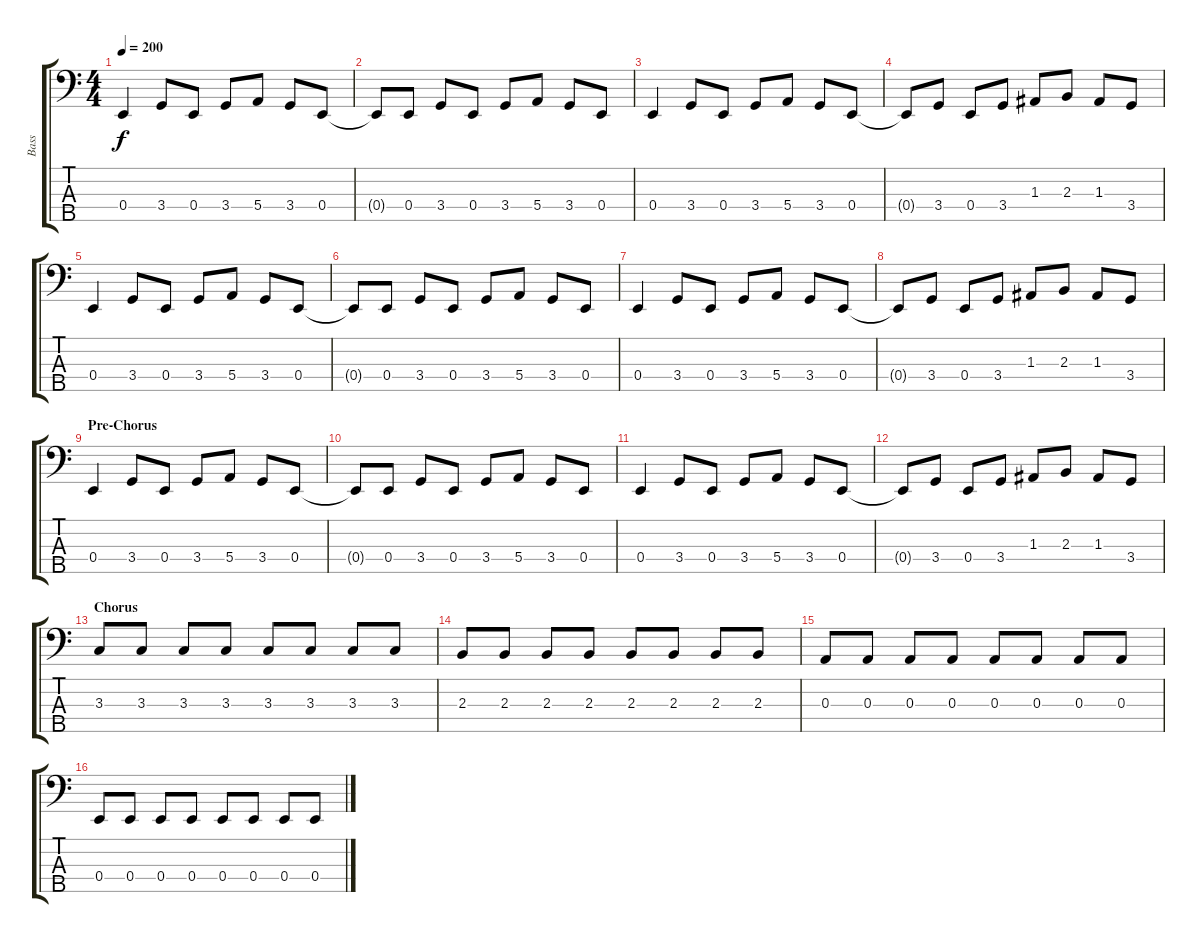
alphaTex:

\track ("Bass" "Bass") {instrument electricbasspick}
\staff {score tabs}
\tuning (G2 D2 A1 E1 B0) {hide}
\ts (4 4)
\tempo 200
\clef f4
\ks c
0.4.4{dy f} 3.4.8 0.4.8 3.4.8 5.4.8 3.4.8 0.4.8 |
0.4{t}.8 0.4.8 3.4.8 0.4.8 3.4.8 5.4.8 3.4.8 0.4.8 |
0.4.4 3.4.8 0.4.8 3.4.8 5.4.8 3.4.8 0.4.8 |
0.4{t}.8 3.4.8 0.4.8 3.4.8 1.3.8 2.3.8 1.3.8 3.4.8 |
0.4.4 3.4.8 0.4.8 3.4.8 5.4.8 3.4.8 0.4.8 |
0.4{t}.8 0.4.8 3.4.8 0.4.8 3.4.8 5.4.8 3.4.8 0.4.8 |
0.4.4 3.4.8 0.4.8 3.4.8 5.4.8 3.4.8 0.4.8 |
0.4{t}.8 3.4.8 0.4.8 3.4.8 1.3.8 2.3.8 1.3.8 3.4.8 |
\section ("" "Pre-Chorus")
0.4.4 3.4.8 0.4.8 3.4.8 5.4.8 3.4.8 0.4.8 |
0.4{t}.8 0.4.8 3.4.8 0.4.8 3.4.8 5.4.8 3.4.8 0.4.8 |
0.4.4 3.4.8 0.4.8 3.4.8 5.4.8 3.4.8 0.4.8 |
0.4{t}.8 3.4.8 0.4.8 3.4.8 1.3.8 2.3.8 1.3.8 3.4.8 |
\section ("" "Chorus")
3.3.8 3.3.8 3.3.8 3.3.8 3.3.8 3.3.8 3.3.8 3.3.8 |
2.3.8 2.3.8 2.3.8 2.3.8 2.3.8 2.3.8 2.3.8 2.3.8 |
0.3.8 0.3.8 0.3.8 0.3.8 0.3.8 0.3.8 0.3.8 0.3.8 |
0.4.8 0.4.8 0.4.8 0.4.8 0.4.8 0.4.8 0.4.8 0.4.8
